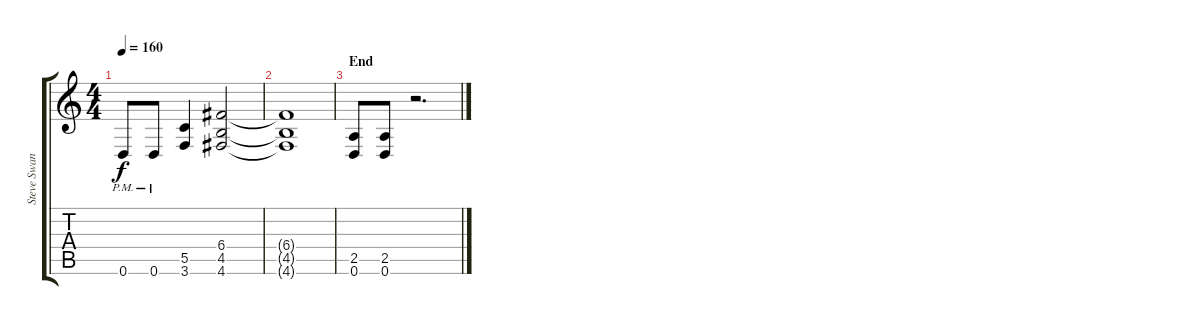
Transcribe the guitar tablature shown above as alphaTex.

\track ("Steve Swanson (Rythm Guitar)" "Steve Swan") {instrument distortionguitar}
\staff {score tabs}
\tuning (D4 A3 F3 C3 G2 D2) {hide}
\ts (4 4)
\tempo 152
\tempo 160
\clef g2
\ks c
0.6{pm}.8{dy f} 0.6{pm}.8 (5.5 3.6).4 (6.4 4.5 4.6).2 |
(6.4{t} 4.5{t} 4.6{t}).1 |
\section ("" "End")
(2.5 0.6).8 (2.5 0.6).8 r.2{d}
